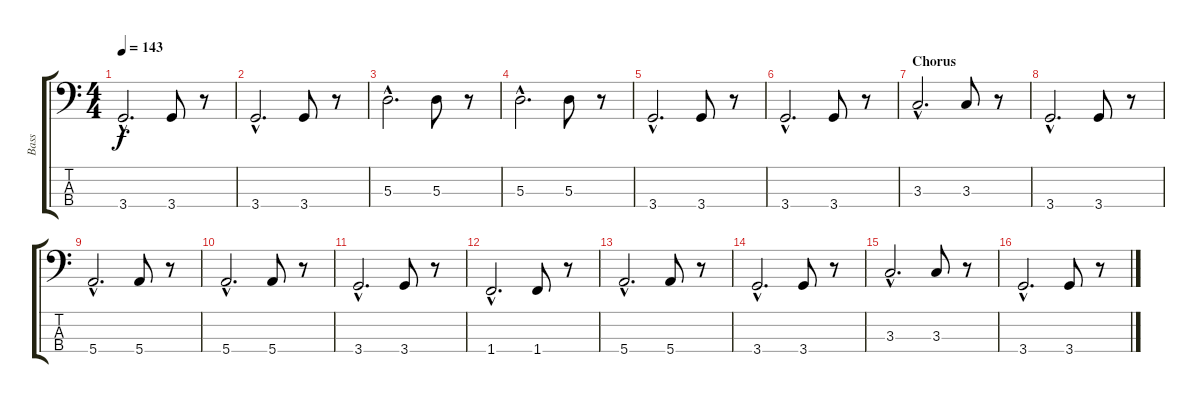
\track ("Bass" "Bass") {instrument electricbassfinger}
\staff {score tabs}
\tuning (G2 D2 A1 E1) {hide}
\ts (4 4)
\tempo 143
\clef f4
\ks c
3.4{hac}.2{d dy f} 3.4.8 r.8 |
3.4{hac}.2{d} 3.4.8 r.8 |
5.3{hac}.2{d} 5.3.8 r.8 |
5.3{hac}.2{d} 5.3.8 r.8 |
3.4{hac}.2{d} 3.4.8 r.8 |
3.4{hac}.2{d} 3.4.8 r.8 |
\section ("" "Chorus")
3.3{hac}.2{d} 3.3.8 r.8 |
3.4{hac}.2{d} 3.4.8 r.8 |
5.4{hac}.2{d} 5.4.8 r.8 |
5.4{hac}.2{d} 5.4.8 r.8 |
3.4{hac}.2{d} 3.4.8 r.8 |
1.4{hac}.2{d} 1.4.8 r.8 |
5.4{hac}.2{d} 5.4.8 r.8 |
3.4{hac}.2{d} 3.4.8 r.8 |
3.3{hac}.2{d} 3.3.8 r.8 |
3.4{hac}.2{d} 3.4.8 r.8
